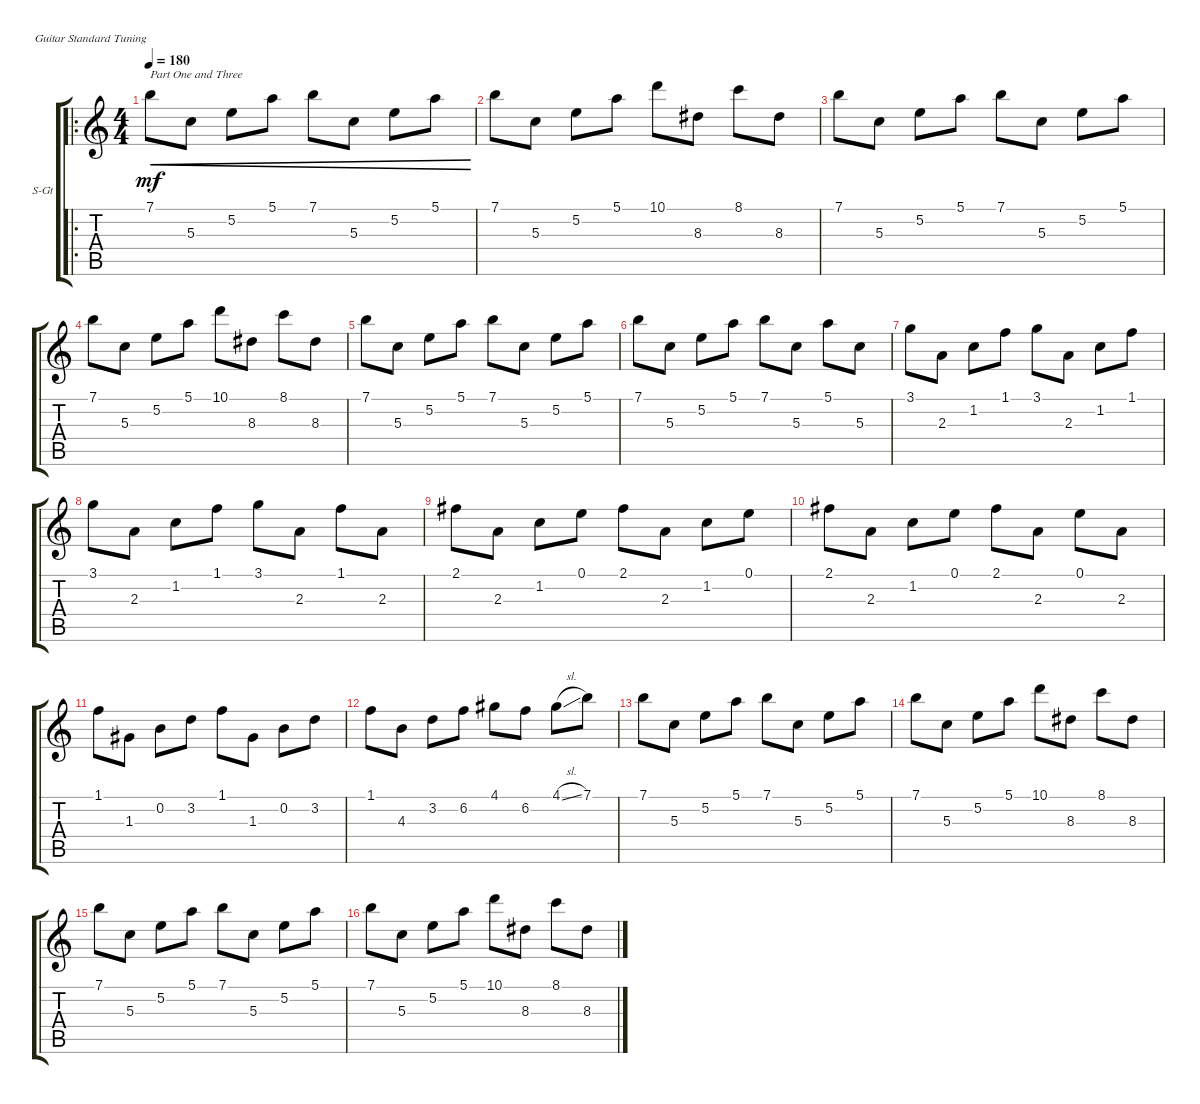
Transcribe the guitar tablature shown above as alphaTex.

\defaultSystemsLayout 4
\bracketExtendMode groupsimilarinstruments
\firstSystemTrackNameOrientation horizontal
\otherSystemsTrackNameOrientation horizontal
\track ("Steel Guitar" "S-Gt") {instrument acousticguitarsteel}
\staff {score tabs}
\tuning (E4 B3 G3 D3 A2 E2)
\ro
\ts (4 4)
\tempo 180
\clef g2
\ks c
7.1.8{txt "Part One and Three" cre dy mf instrument acousticguitarsteel} 5.3.8{cre} 5.2.8{cre} 5.1.8{cre} 7.1.8{cre} 5.3.8{cre} 5.2.8{cre} 5.1.8{cre} |
7.1.8 5.3.8 5.2.8 5.1.8 10.1.8 8.3.8 8.1.8 8.3.8 |
7.1.8 5.3.8 5.2.8 5.1.8 7.1.8 5.3.8 5.2.8 5.1.8 |
7.1.8 5.3.8 5.2.8 5.1.8 10.1.8 8.3.8 8.1.8 8.3.8 |
7.1.8 5.3.8 5.2.8 5.1.8 7.1.8 5.3.8 5.2.8 5.1.8 |
7.1.8 5.3.8 5.2.8 5.1.8 7.1.8 5.3.8 5.1.8 5.3.8 |
3.1.8 2.3.8 1.2.8 1.1.8 3.1.8 2.3.8 1.2.8 1.1.8 |
3.1.8 2.3.8 1.2.8 1.1.8 3.1.8 2.3.8 1.1.8 2.3.8 |
2.1.8 2.3.8 1.2.8 0.1.8 2.1.8 2.3.8 1.2.8 0.1.8 |
2.1.8 2.3.8 1.2.8 0.1.8 2.1.8 2.3.8 0.1.8 2.3.8 |
1.1.8 1.3.8 0.2.8 3.2.8 1.1.8 1.3.8 0.2.8 3.2.8 |
1.1.8 4.3.8 3.2.8 6.2.8 4.1.8 6.2.8 4.1{sl}.8 7.1.8 |
7.1.8 5.3.8 5.2.8 5.1.8 7.1.8 5.3.8 5.2.8 5.1.8 |
7.1.8 5.3.8 5.2.8 5.1.8 10.1.8 8.3.8 8.1.8 8.3.8 |
7.1.8 5.3.8 5.2.8 5.1.8 7.1.8 5.3.8 5.2.8 5.1.8 |
7.1.8 5.3.8 5.2.8 5.1.8 10.1.8 8.3.8 8.1.8 8.3.8
